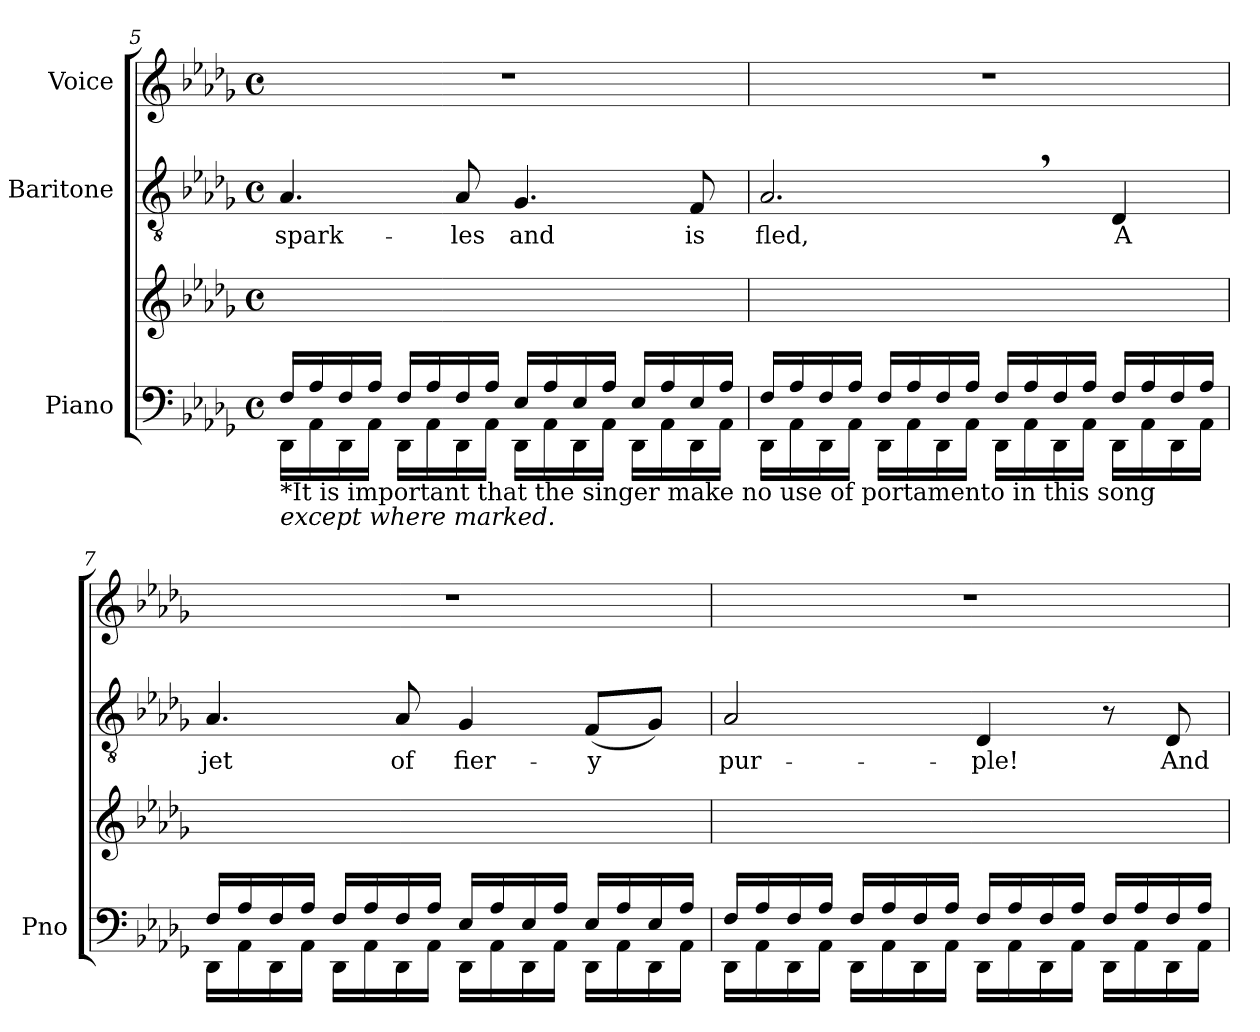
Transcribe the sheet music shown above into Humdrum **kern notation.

**kern	**kern	**kern	**text	**kern
*part3	*part3	*part2	*part2	*part1
*staff4	*staff3	*staff2	*staff2	*staff1
*I"Piano	*	*I"Baritone	*	*I"Voice
*I'Pno	*	*	*	*
*clefF4	*clefG2	*clefGv2	*	*clefG2
*k[b-e-a-d-g-]	*k[b-e-a-d-g-]	*k[b-e-a-d-g-]	*	*k[b-e-a-d-g-]
*M4/4	*M4/4	*M4/4	*	*M4/4
*met(c)	*met(c)	*met(c)	*	*met(c)
=5	=5	=5	=5	=5
*^	*	*	*	*
!LO:TX:b:t=*It is important that the singer make no use of portamento in this song	!	!	!	!	!
!LO:TX:b:i:t=except where marked.	!	!	!	!	!
16F/LL	16DD-\LL	1ryy	4.A-/	spark-	1r
16A-/	16AA-\	.	.	.	.
16F/	16DD-\	.	.	.	.
16A-/JJ	16AA-\JJ	.	.	.	.
16F/LL	16DD-\LL	.	.	.	.
16A-/	16AA-\	.	.	.	.
16F/	16DD-\	.	8A-/	-les	.
16A-/JJ	16AA-\JJ	.	.	.	.
16E-/LL	16DD-\LL	.	4.G-/	and	.
16A-/	16AA-\	.	.	.	.
16E-/	16DD-\	.	.	.	.
16A-/JJ	16AA-\JJ	.	.	.	.
16E-/LL	16DD-\LL	.	.	.	.
16A-/	16AA-\	.	.	.	.
16E-/	16DD-\	.	8F/	is	.
16A-/JJ	16AA-\JJ	.	.	.	.
=6	=6	=6	=6	=6	=6
16F/LL	16DD-\LL	1ryy	2.A-,/	fled,	1r
16A-/	16AA-\	.	.	.	.
16F/	16DD-\	.	.	.	.
16A-/JJ	16AA-\JJ	.	.	.	.
16F/LL	16DD-\LL	.	.	.	.
16A-/	16AA-\	.	.	.	.
16F/	16DD-\	.	.	.	.
16A-/JJ	16AA-\JJ	.	.	.	.
16F/LL	16DD-\LL	.	.	.	.
16A-/	16AA-\	.	.	.	.
16F/	16DD-\	.	.	.	.
16A-/JJ	16AA-\JJ	.	.	.	.
16F/LL	16DD-\LL	.	4D-/	A	.
16A-/	16AA-\	.	.	.	.
16F/	16DD-\	.	.	.	.
16A-/JJ	16AA-\JJ	.	.	.	.
=7	=7	=7	=7	=7	=7
16F/LL	16DD-\LL	1ryy	4.A-/	jet	1r
16A-/	16AA-\	.	.	.	.
16F/	16DD-\	.	.	.	.
16A-/JJ	16AA-\JJ	.	.	.	.
16F/LL	16DD-\LL	.	.	.	.
16A-/	16AA-\	.	.	.	.
16F/	16DD-\	.	8A-/	of	.
16A-/JJ	16AA-\JJ	.	.	.	.
16E-/LL	16DD-\LL	.	4G-/	fier-	.
16A-/	16AA-\	.	.	.	.
16E-/	16DD-\	.	.	.	.
16A-/JJ	16AA-\JJ	.	.	.	.
16E-/LL	16DD-\LL	.	(8F/L	-y	.
16A-/	16AA-\	.	.	.	.
16E-/	16DD-\	.	8G-/J)	.	.
16A-/JJ	16AA-\JJ	.	.	.	.
=8	=8	=8	=8	=8	=8
16F/LL	16DD-\LL	1ryy	2A-/	pur-	1r
16A-/	16AA-\	.	.	.	.
16F/	16DD-\	.	.	.	.
16A-/JJ	16AA-\JJ	.	.	.	.
16F/LL	16DD-\LL	.	.	.	.
16A-/	16AA-\	.	.	.	.
16F/	16DD-\	.	.	.	.
16A-/JJ	16AA-\JJ	.	.	.	.
16F/LL	16DD-\LL	.	4D-/	-ple!	.
16A-/	16AA-\	.	.	.	.
16F/	16DD-\	.	.	.	.
16A-/JJ	16AA-\JJ	.	.	.	.
16F/LL	16DD-\LL	.	8r	.	.
16A-/	16AA-\	.	.	.	.
16F/	16DD-\	.	8D-/	And	.
16A-/JJ	16AA-\JJ	.	.	.	.
*v	*v	*	*	*	*
=	=	=	=	=
*-	*-	*-	*-	*-
